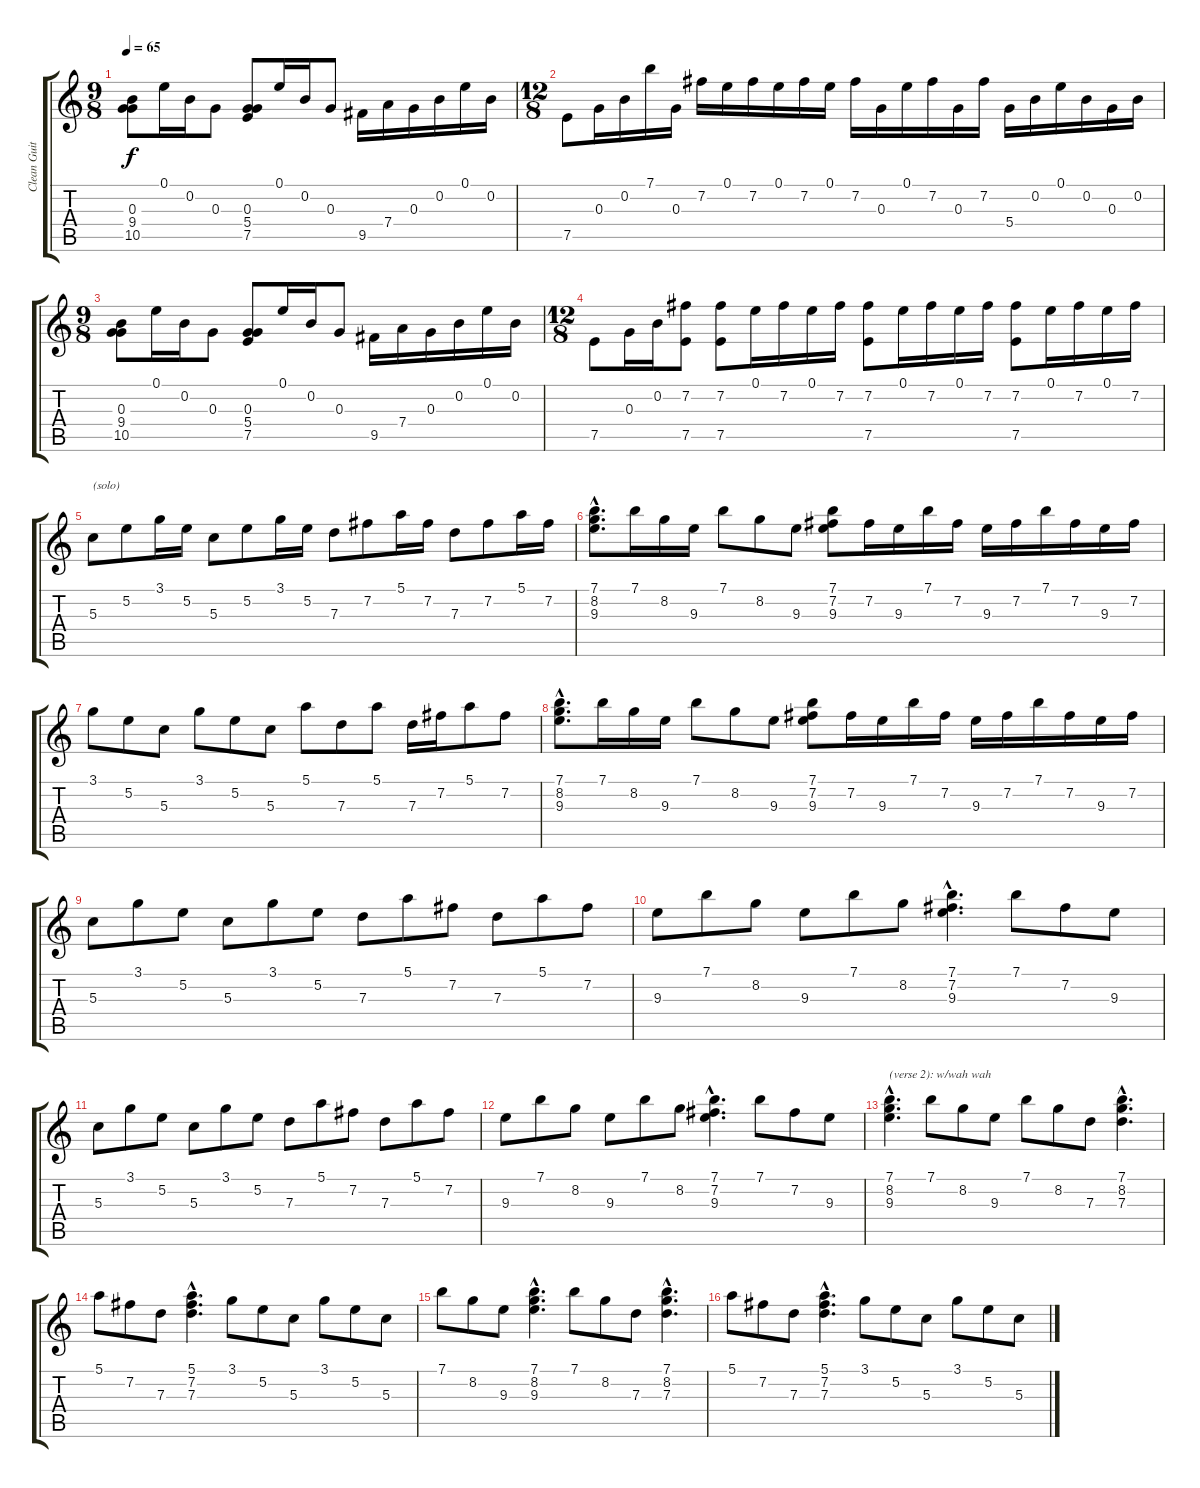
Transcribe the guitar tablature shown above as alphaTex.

\track ("Clean Guitar 2" "Clean Guit") {instrument acousticguitarsteel}
\staff {score tabs}
\tuning (E4 B3 G3 D3 A2 E2) {hide}
\ts (9 8)
\tempo 65
\clef g2
\ks c
(0.3 9.4 10.5).8{dy f} 0.1.16 0.2.16 0.3.8 (0.3 5.4 7.5).8 0.1.16 0.2.16 0.3.8 9.5.16 7.4.16 0.3.16 0.2.16 0.1.16 0.2.16 |
\ts (12 8)
7.5.8 0.3.16 0.2.16 7.1.16 0.3.16 7.2.16 0.1.16 7.2.16 0.1.16 7.2.16 0.1.16 7.2.16 0.3.16 0.1.16 7.2.16 0.3.16 7.2.16 5.4.16 0.2.16 0.1.16 0.2.16 0.3.16 0.2.16 |
\ts (9 8)
(0.3 9.4 10.5).8 0.1.16 0.2.16 0.3.8 (0.3 5.4 7.5).8 0.1.16 0.2.16 0.3.8 9.5.16 7.4.16 0.3.16 0.2.16 0.1.16 0.2.16 |
\ts (12 8)
7.5.8 0.3.16 0.2.16 (7.2 7.5).8 (7.2 7.5).8 0.1.16 7.2.16 0.1.16 7.2.16 (7.2 7.5).8 0.1.16 7.2.16 0.1.16 7.2.16 (7.2 7.5).8 0.1.16 7.2.16 0.1.16 7.2.16 |
5.3.8{txt "(solo)"} 5.2.8 3.1.16 5.2.16 5.3.8 5.2.8 3.1.16 5.2.16 7.3.8 7.2.8 5.1.16 7.2.16 7.3.8 7.2.8 5.1.16 7.2.16 |
(7.1{hac} 8.2{hac} 9.3{hac}).8{d} 7.1.16 8.2.16 9.3.16 7.1.8 8.2.8 9.3.8 (7.1 7.2 9.3).8 7.2.16 9.3.16 7.1.16 7.2.16 9.3.16 7.2.16 7.1.16 7.2.16 9.3.16 7.2.16 |
3.1.8 5.2.8 5.3.8 3.1.8 5.2.8 5.3.8 5.1.8 7.3.8 5.1.8 7.3.16 7.2.16 5.1.8 7.2.8 |
(7.1{hac} 8.2{hac} 9.3{hac}).8{d} 7.1.16 8.2.16 9.3.16 7.1.8 8.2.8 9.3.8 (7.1 7.2 9.3).8 7.2.16 9.3.16 7.1.16 7.2.16 9.3.16 7.2.16 7.1.16 7.2.16 9.3.16 7.2.16 |
5.3.8 3.1.8 5.2.8 5.3.8 3.1.8 5.2.8 7.3.8 5.1.8 7.2.8 7.3.8 5.1.8 7.2.8 |
9.3.8 7.1.8 8.2.8 9.3.8 7.1.8 8.2.8 (7.1{hac} 7.2{hac} 9.3{hac}).4{d} 7.1.8 7.2.8 9.3.8 |
5.3.8 3.1.8 5.2.8 5.3.8 3.1.8 5.2.8 7.3.8 5.1.8 7.2.8 7.3.8 5.1.8 7.2.8 |
9.3.8 7.1.8 8.2.8 9.3.8 7.1.8 8.2.8 (7.1{hac} 7.2{hac} 9.3{hac}).4{d} 7.1.8 7.2.8 9.3.8 |
(7.1{hac} 8.2{hac} 9.3{hac}).4{d txt "(verse 2): w/wah wah"} 7.1.8 8.2.8 9.3.8 7.1.8 8.2.8 7.3.8 (7.1{hac} 8.2{hac} 7.3{hac}).4{d} |
5.1.8 7.2.8 7.3.8 (5.1{hac} 7.2{hac} 7.3{hac}).4{d} 3.1.8 5.2.8 5.3.8 3.1.8 5.2.8 5.3.8 |
7.1.8 8.2.8 9.3.8 (7.1{hac} 8.2{hac} 9.3{hac}).4{d} 7.1.8 8.2.8 7.3.8 (7.1{hac} 8.2{hac} 7.3{hac}).4{d} |
5.1.8 7.2.8 7.3.8 (5.1{hac} 7.2{hac} 7.3{hac}).4{d} 3.1.8 5.2.8 5.3.8 3.1.8 5.2.8 5.3.8
